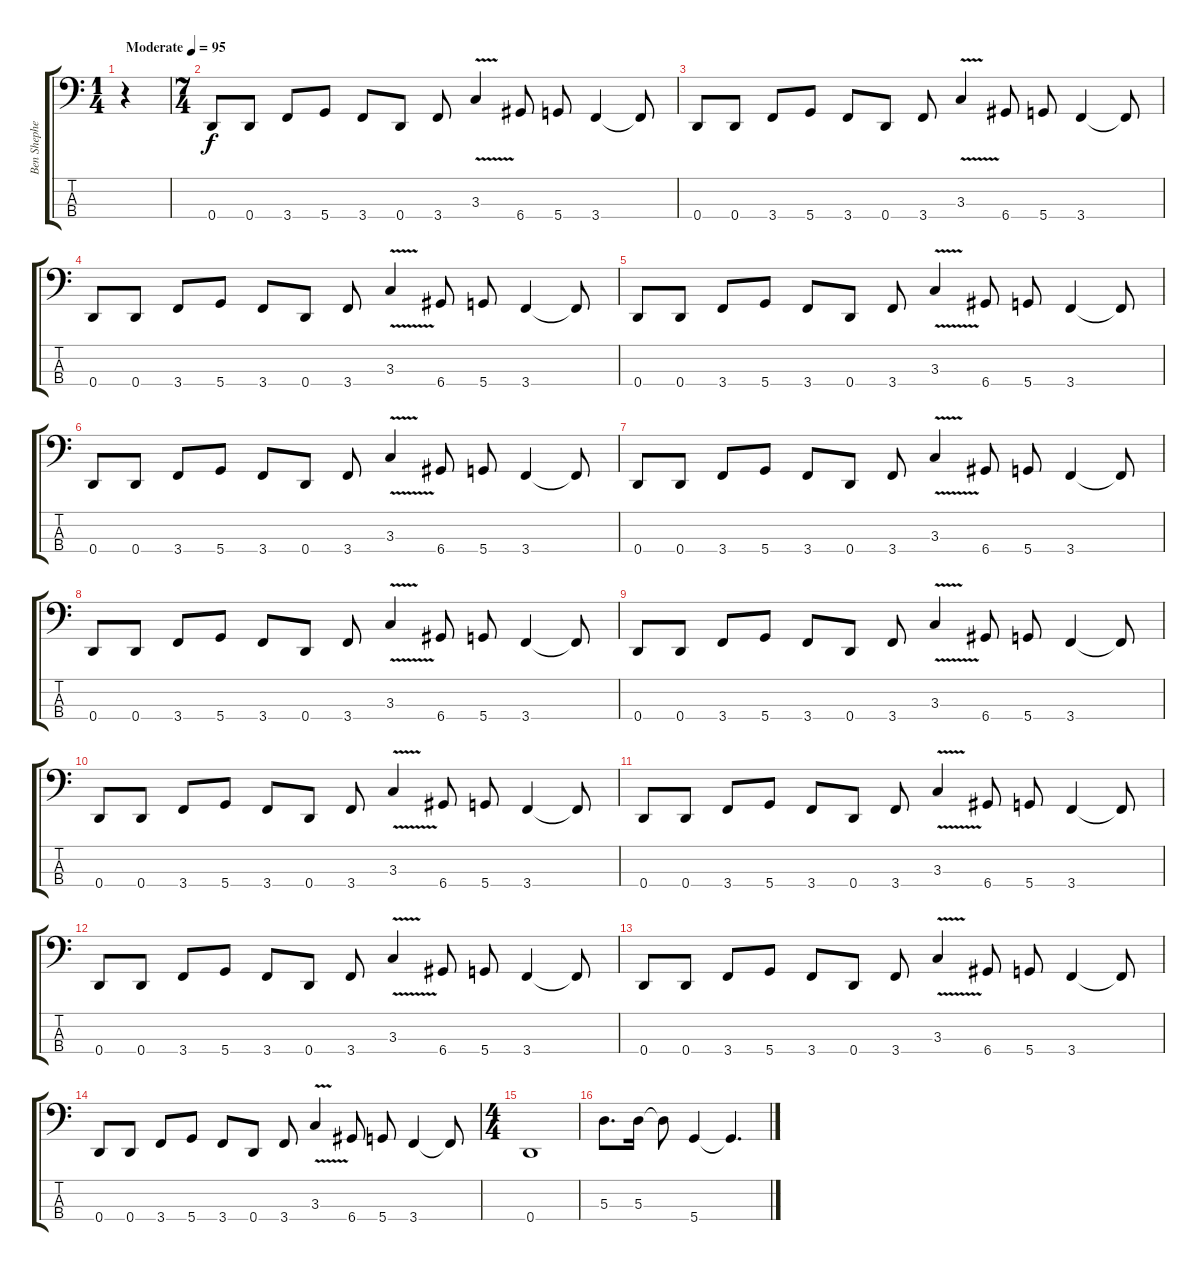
\track ("Ben Shepherd  - Rhythm Bass" "Ben Shephe") {instrument electricbassfinger}
\staff {score tabs}
\tuning (G2 D2 A1 D1) {hide}
\ts (1 4)
\tempo (95 "Moderate")
\clef f4
\ks c
r.4{dy f instrument electricbassfinger} |
\ts (7 4)
0.4.8 0.4.8 3.4.8 5.4.8 3.4.8 0.4.8 3.4.8 3.3{v}.4 6.4.8 5.4.8 3.4.4 3.4{t}.8 |
0.4.8 0.4.8 3.4.8 5.4.8 3.4.8 0.4.8 3.4.8 3.3{v}.4 6.4.8 5.4.8 3.4.4 3.4{t}.8 |
0.4.8 0.4.8 3.4.8 5.4.8 3.4.8 0.4.8 3.4.8 3.3{v}.4 6.4.8 5.4.8 3.4.4 3.4{t}.8 |
0.4.8 0.4.8 3.4.8 5.4.8 3.4.8 0.4.8 3.4.8 3.3{v}.4 6.4.8 5.4.8 3.4.4 3.4{t}.8 |
0.4.8 0.4.8 3.4.8 5.4.8 3.4.8 0.4.8 3.4.8 3.3{v}.4 6.4.8 5.4.8 3.4.4 3.4{t}.8 |
0.4.8 0.4.8 3.4.8 5.4.8 3.4.8 0.4.8 3.4.8 3.3{v}.4 6.4.8 5.4.8 3.4.4 3.4{t}.8 |
0.4.8 0.4.8 3.4.8 5.4.8 3.4.8 0.4.8 3.4.8 3.3{v}.4 6.4.8 5.4.8 3.4.4 3.4{t}.8 |
0.4.8 0.4.8 3.4.8 5.4.8 3.4.8 0.4.8 3.4.8 3.3{v}.4 6.4.8 5.4.8 3.4.4 3.4{t}.8 |
0.4.8 0.4.8 3.4.8 5.4.8 3.4.8 0.4.8 3.4.8 3.3{v}.4 6.4.8 5.4.8 3.4.4 3.4{t}.8 |
0.4.8 0.4.8 3.4.8 5.4.8 3.4.8 0.4.8 3.4.8 3.3{v}.4 6.4.8 5.4.8 3.4.4 3.4{t}.8 |
0.4.8 0.4.8 3.4.8 5.4.8 3.4.8 0.4.8 3.4.8 3.3{v}.4 6.4.8 5.4.8 3.4.4 3.4{t}.8 |
0.4.8 0.4.8 3.4.8 5.4.8 3.4.8 0.4.8 3.4.8 3.3{v}.4 6.4.8 5.4.8 3.4.4 3.4{t}.8 |
0.4.8 0.4.8 3.4.8 5.4.8 3.4.8 0.4.8 3.4.8 3.3{v}.4 6.4.8 5.4.8 3.4.4 3.4{t}.8 |
\ts (4 4)
0.4.1 |
5.3.8{d} 5.3.16 5.3{t}.8 5.4.4 5.4{t}.4{d}
